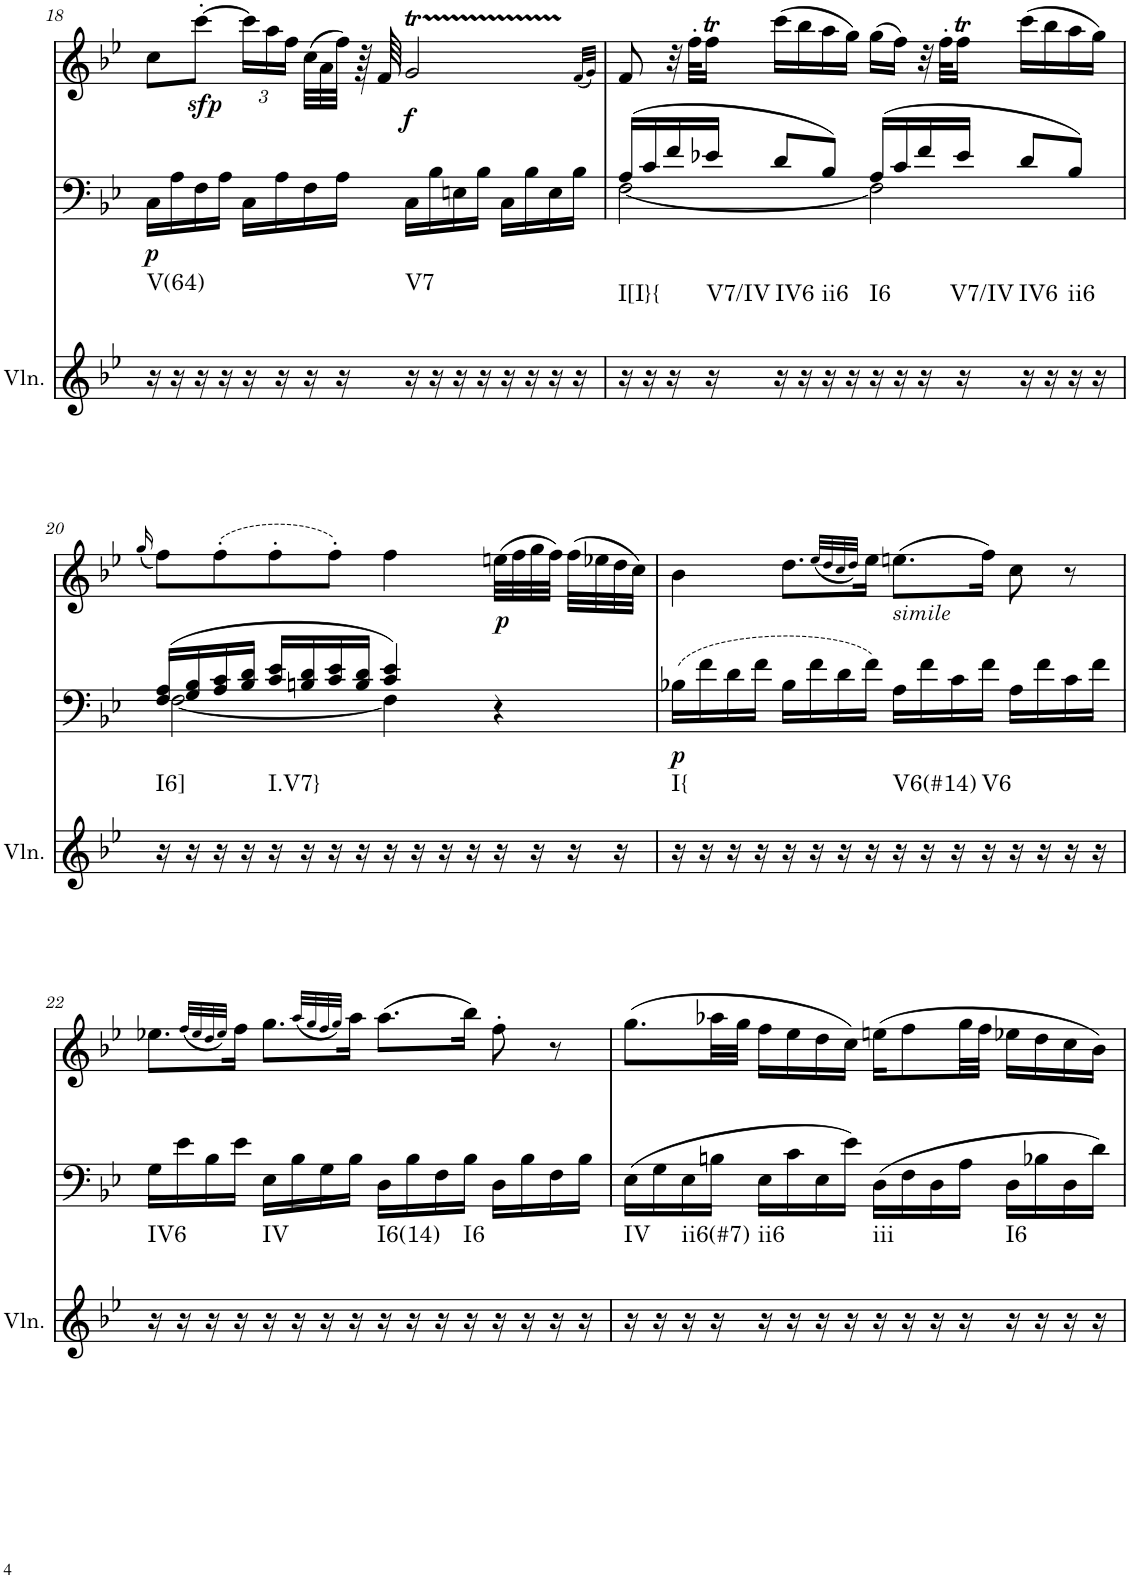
**kern	**harte	**kern	**dynam	**kern	**dynam
*part3	*part3	*part2	*part2	*part1	*part1
*staff3	*	*staff2	*staff2	*staff1	*staff1
*I"Violin	*	*I"Piano	*	*I"Piano	*
*I'Vln.	*	*I'Pno	*	*I'Pno	*
!!LO:PB:g=z
*clefG2	*	*clefF4	*	*clefG2	*
*k[b-e-]	*	*k[b-e-]	*	*k[b-e-]	*
*B-:	*	*B-:	*	*B-:	*
*M4/4	*	*M4/4	*	*M4/4	*
=18	=18	=18	=18	=18	=18
!	!LO:H:kt=V(64)	!	!LO:DY:b	!	!
16r	N	16C\LL	p	8cc\L	.
16r	.	16A\	.	.	.
!	!	!	!	!	!LO:DY:b
16r	.	16F\	.	[8ccc'\J	sfp
16r	.	16A\JJ	.	.	.
*	*	*	*	*Xbrackettup	*
16r	.	16C\LL	.	24ccc\LL]	.
.	.	.	.	24aa\	.
16r	.	16A\	.	.	.
.	.	.	.	24ff\JJ	.
16r	.	16F\	.	(32cc\LLL	.
.	.	.	.	32a\	.
16r	.	16A\JJ	.	32ff\JJJ)	.
.	.	.	.	64r	.
.	.	.	.	64f/	.
!	!LO:H:kt=V7	!	!	!	!LO:DY:b
16r	N	16C\LL	.	2gT/	f
16r	.	16B-\	.	.	.
16r	.	16En\	.	.	.
16r	.	16B-\JJ	.	.	.
16r	.	16C\LL	.	.	.
16r	.	16B-\	.	.	.
16r	.	16E\	.	.	.
16r	.	16B-\JJ	.	.	.
.	.	.	.	(32qf/LLL	.
.	.	.	.	32qg/JJJ)	.
=19	=19	=19	=19	=19	=19
*	*	*^	*	*	*
!	!LO:H:kt=I[I}{	!	!	!	!	!
16r	N	(16A/LL	[2F\	.	8f/	.
16r	.	16c/	.	.	.	.
16r	.	16f/	.	.	32r	.
.	.	.	.	.	32ff'\KLL	.
!	!LO:H:kt=V7/IV	!	!	!	!	!
16r	N	16e-X/JJ	.	.	16ffT\JJ	.
!	!LO:H:kt=IV6	!	!	!	!	!
16r	N	8d/L	.	.	(16ccc\LL	.
16r	.	.	.	.	16bb-\	.
!	!LO:H:kt=ii6	!	!	!	!	!
16r	N	8B-/J)	.	.	16aa\	.
16r	.	.	.	.	16gg\JJ)	.
!	!LO:H:kt=I6	!	!	!	!	!
16r	N	(16A/LL	2F\]	.	(16gg\LL	.
16r	.	16c/	.	.	16ff\JJ)	.
16r	.	16f/	.	.	32r	.
.	.	.	.	.	32ff'\KLL	.
!	!LO:H:kt=V7/IV	!	!	!	!	!
16r	N	16e-/JJ	.	.	16ffT\JJ	.
!	!LO:H:kt=IV6	!	!	!	!	!
16r	N	8d/L	.	.	(16ccc\LL	.
16r	.	.	.	.	16bb-\	.
!	!LO:H:kt=ii6	!	!	!	!	!
16r	N	8B-/J)	.	.	16aa\	.
16r	.	.	.	.	16gg\JJ)	.
!!LO:LB:g=z
=20	=20	=20	=20	=20	=20	=20
.	.	.	.	.	(16qgg/	.
!	!LO:H:kt=I6]	!	!	!	!	!
16r	N	(16F/ 16A/LL	[2F\	.	8ff\L)	.
16r	.	16G/ 16B-/	.	.	.	.
16r	.	16A/ 16c/	.	.	(8ff'\	.
16r	.	16B-/ 16d/JJ	.	.	.	.
!	!LO:H:kt=I.V7}	!	!	!	!	!
16r	N	16c/ 16e-/LL	.	.	8ff'\	.
16r	.	16Bn/ 16d/	.	.	.	.
16r	.	16c/ 16e-/	.	.	8ff'\J)	.
16r	.	16B/ 16d/JJ	.	.	.	.
16r	.	4c/ 4e-/)	4F\]	.	4ff\	.
16r	.	.	.	.	.	.
16r	.	.	.	.	.	.
16r	.	.	.	.	.	.
!	!	!	!	!	!	!LO:DY:b
16r	.	4r	4ryy	.	(32een\LLL	p
.	.	.	.	.	32ff\	.
16r	.	.	.	.	32gg\	.
.	.	.	.	.	32ff\JJJ)	.
16r	.	.	.	.	(32ff\LLL	.
.	.	.	.	.	32ee-X\	.
16r	.	.	.	.	32dd\	.
.	.	.	.	.	32cc\JJJ)	.
*	*	*v	*v	*	*	*
=21	=21	=21	=21	=21	=21
!	!LO:H:kt=I{	!	!LO:DY:b	!	!
16r	N	(16B-X\LL	p	4b-\	.
16r	.	16f\	.	.	.
16r	.	16d\	.	.	.
16r	.	16f\JJ	.	.	.
16r	.	16B-\LL	.	8.dd\L	.
16r	.	16f\	.	.	.
16r	.	16d\	.	.	.
.	.	.	.	(32qee-/LLL	.
.	.	.	.	32qdd/	.
.	.	.	.	32qcc/	.
.	.	.	.	32qdd/JJJ)	.
16r	.	16f\JJ)	.	16ee-\Jk	.
!	!LO:H:kt=V6(#14)	!	!	!LO:TX:b:i:t=simile	!
16r	N	16A\LL	.	(8.een\L	.
16r	.	16f\	.	.	.
16r	.	16c\	.	.	.
!	!LO:H:kt=V6	!	!	!	!
16r	N	16f\JJ	.	16ff\Jk)	.
16r	.	16A\LL	.	8cc\	.
16r	.	16f\	.	.	.
16r	.	16c\	.	8r	.
16r	.	16f\JJ	.	.	.
!!LO:LB:g=z
=22	=22	=22	=22	=22	=22
!	!LO:H:kt=IV6	!	!	!	!
16r	N	16G\LL	.	8.ee-X\L	.
16r	.	16e-\	.	.	.
16r	.	16B-\	.	.	.
.	.	.	.	(32qff/LLL	.
.	.	.	.	32qee-/	.
.	.	.	.	32qdd/	.
.	.	.	.	32qee-/JJJ)	.
16r	.	16e-\JJ	.	16ff\Jk	.
!	!LO:H:kt=IV	!	!	!	!
16r	N	16E-\LL	.	8.gg\L	.
16r	.	16B-\	.	.	.
16r	.	16G\	.	.	.
.	.	.	.	(32qaa/LLL	.
.	.	.	.	32qgg/	.
.	.	.	.	32qff/	.
.	.	.	.	32qgg/JJJ)	.
16r	.	16B-\JJ	.	16aa\Jk	.
!	!LO:H:kt=I6(14)	!	!	!	!
16r	N	16D\LL	.	(8.aa\L	.
16r	.	16B-\	.	.	.
16r	.	16F\	.	.	.
!	!LO:H:kt=I6	!	!	!	!
16r	N	16B-\JJ	.	16bb-\Jk)	.
16r	.	16D\LL	.	8ff'\	.
16r	.	16B-\	.	.	.
16r	.	16F\	.	8r	.
16r	.	16B-\JJ	.	.	.
=23	=23	=23	=23	=23	=23
!	!LO:H:kt=IV	!	!	!	!
16r	N	(16E-\LL	.	(8.gg\L	.
16r	.	16G\	.	.	.
!	!LO:H:kt=ii6(#7)	!	!	!	!
16r	N	16E-\	.	.	.
16r	.	16Bn\JJ	.	32aa-X\LL	.
.	.	.	.	32gg\JJJ	.
!	!LO:H:kt=ii6	!	!	!	!
16r	N	16E-\LL	.	16ff\LL	.
16r	.	16c\	.	16ee-\	.
16r	.	16E-\	.	16dd\	.
16r	.	16e-\JJ)	.	16cc\JJ)	.
!	!LO:H:kt=iii	!	!	!	!
16r	N	(16D\LL	.	(16een\KL	.
16r	.	16F\	.	8ff\	.
16r	.	16D\	.	.	.
16r	.	16A\JJ	.	32gg\LL	.
.	.	.	.	32ff\JJJ	.
!	!LO:H:kt=I6	!	!	!	!
16r	N	16D\LL	.	16ee-X\LL	.
16r	.	16B-X\	.	16dd\	.
16r	.	16D\	.	16cc\	.
16r	.	16d\JJ)	.	16b-\JJ)	.
=	=	=	=	=	=
*-	*-	*-	*-	*-	*-
